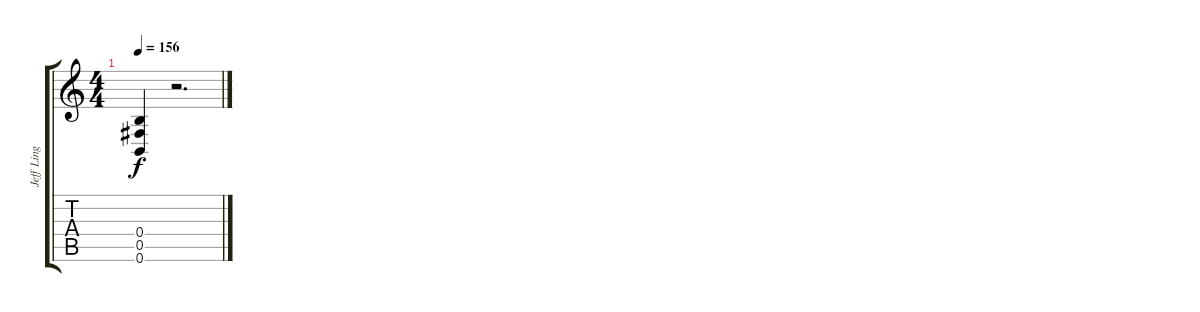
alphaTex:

\track ("Jeff Ling" "Jeff Ling") {instrument distortionguitar}
\staff {score tabs}
\tuning (Db4 Ab3 E3 B2 Gb2 B1) {hide}
\ts (4 4)
\tempo 156
\clef g2
\ks c
(0.4 0.5 0.6).4{dy f} r.2{d}
